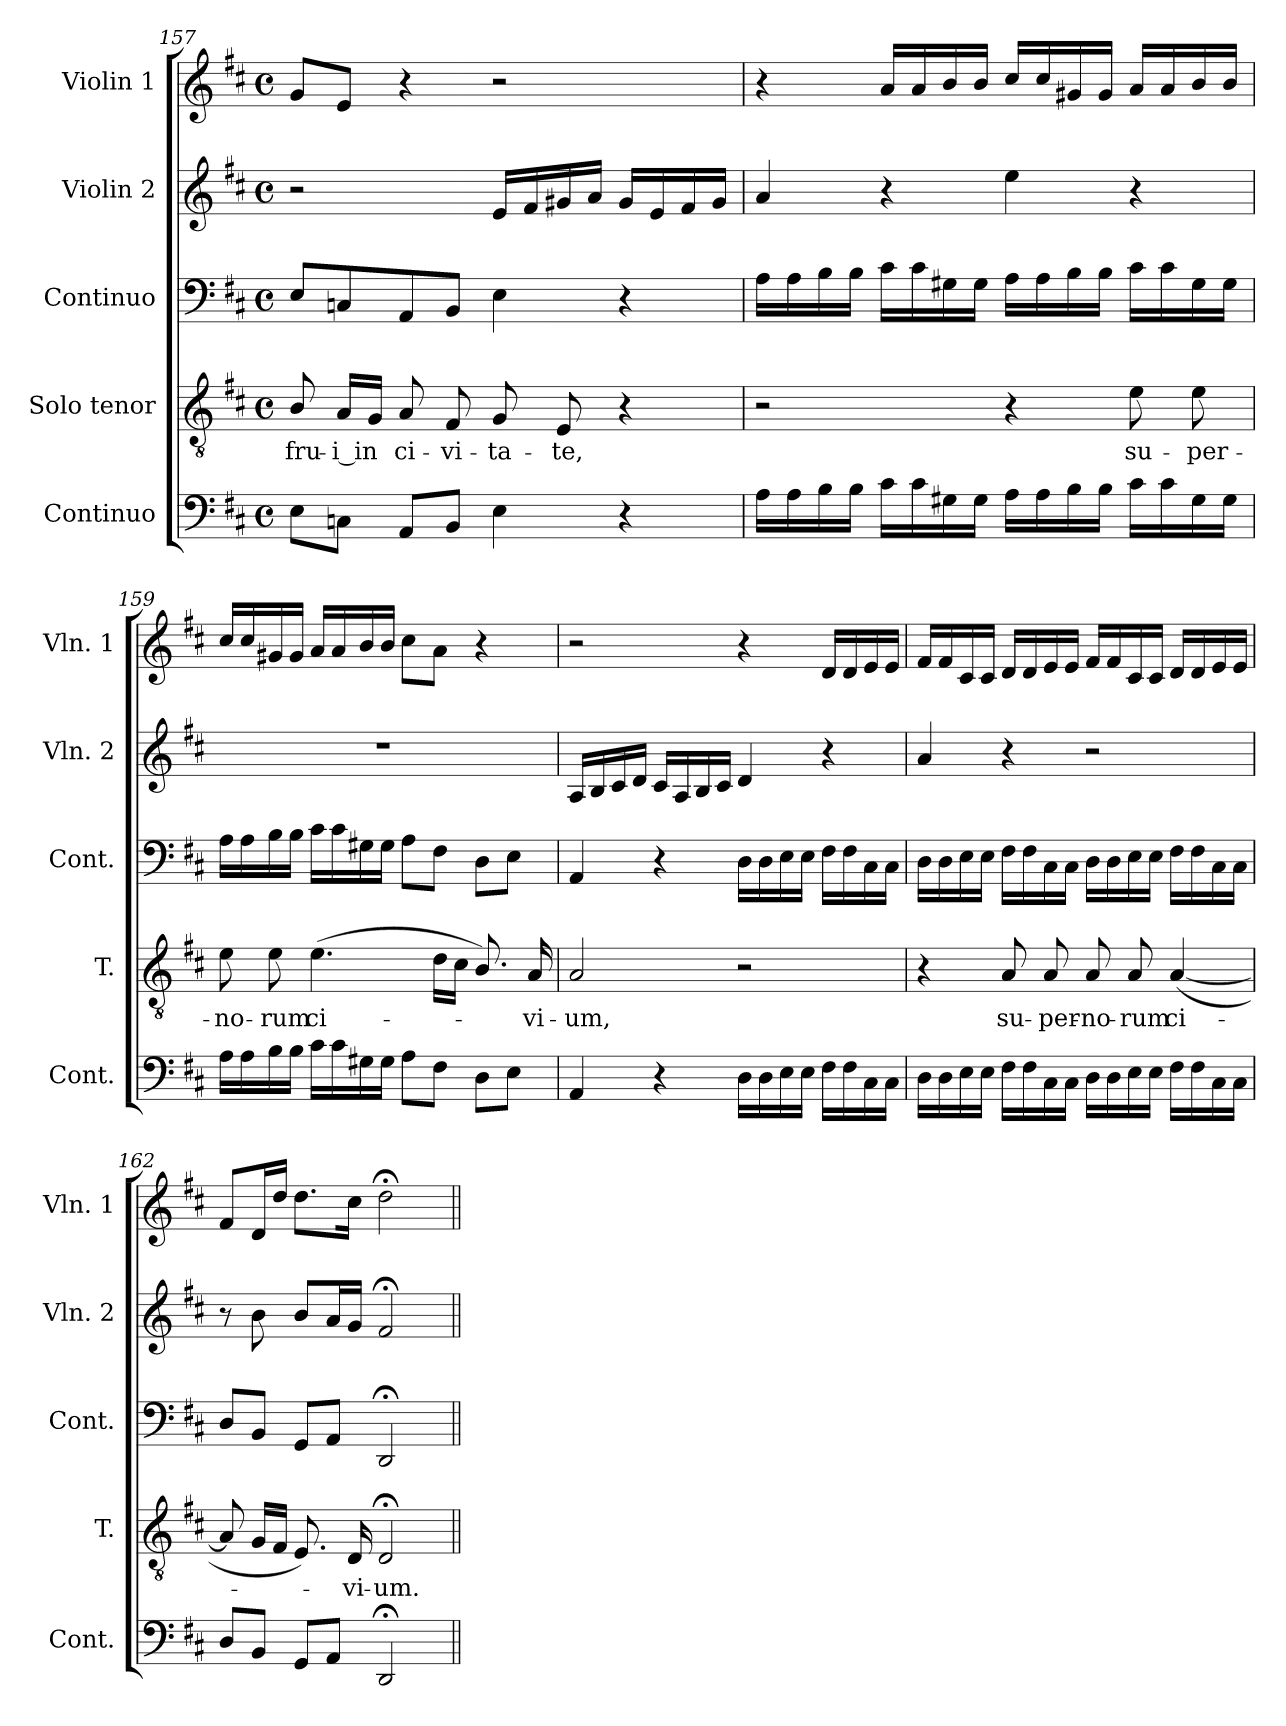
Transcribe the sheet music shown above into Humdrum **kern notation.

**kern	**kern	**text	**kern	**kern	**kern
*part5	*part4	*part4	*part3	*part2	*part1
*staff5	*staff4	*staff4	*staff3	*staff2	*staff1
*I"Continuo	*I"Solo tenor	*	*I"Continuo	*I"Violin 2	*I"Violin 1
*I'Cont.	*I'T.	*	*I'Cont.	*I'Vln. 2	*I'Vln. 1
*clefF4	*clefGv2	*	*clefF4	*clefG2	*clefG2
*	*ITrd7c12	*	*	*	*
*k[f#c#]	*k[f#c#]	*	*k[f#c#]	*k[f#c#]	*k[f#c#]
*D:	*D:	*	*D:	*D:	*D:
*M4/4	*M4/4	*	*M4/4	*M4/4	*M4/4
*met(c)	*met(c)	*	*met(c)	*met(c)	*met(c)
=157	=157	=157	=157	=157	=157
!	!	!LO:LY:b:color=#000000	!	!	!
8Ei\L	8BBi/	fru-	8Ei/L	2r	8gi/L
!	!	!LO:LY:b:color=#000000	!	!	!
8Cni\J	16AAi/LL	-i_in	8Cni/	.	8ei/J
.	16GGi/JJ	.	.	.	.
!	!	!LO:LY:b:color=#000000	!	!	!
8AAi/L	8AAi/	ci-	8AAi/	.	4r
!	!	!LO:LY:b:color=#000000	!	!	!
8BBi/J	8FF#i/	-vi-	8BBi/J	.	.
!	!	!LO:LY:b:color=#000000	!	!	!
4Ei\	8GGi/	-ta-	4Ei\	16ei/LL	2r
.	.	.	.	16f#i/	.
!	!	!LO:LY:b:color=#000000	!	!	!
.	8EEi/	-te,	.	16g#Xi/	.
.	.	.	.	16ai/JJ	.
4r	4r	.	4r	16g#i/LL	.
.	.	.	.	16ei/	.
.	.	.	.	16f#i/	.
.	.	.	.	16g#i/JJ	.
=158	=158	=158	=158	=158	=158
16Ai\LL	2r	.	16Ai\LL	4ai/	4r
16Ai\	.	.	16Ai\	.	.
16Bi\	.	.	16Bi\	.	.
16Bi\JJ	.	.	16Bi\JJ	.	.
16c#i\LL	.	.	16c#i\LL	4r	16ai/LL
16c#i\	.	.	16c#i\	.	16ai/
16G#Xi\	.	.	16G#Xi\	.	16bi/
16G#i\JJ	.	.	16G#i\JJ	.	16bi/JJ
16Ai\LL	4r	.	16Ai\LL	4eei\	16cc#i/LL
16Ai\	.	.	16Ai\	.	16cc#i/
16Bi\	.	.	16Bi\	.	16g#Xi/
16Bi\JJ	.	.	16Bi\JJ	.	16g#i/JJ
!	!	!LO:LY:b:color=#000000	!	!	!
16c#i\LL	8Ei\	su-	16c#i\LL	4r	16ai/LL
16c#i\	.	.	16c#i\	.	16ai/
!	!	!LO:LY:b:color=#000000	!	!	!
16G#i\	8Ei\	-per-	16G#i\	.	16bi/
16G#i\JJ	.	.	16G#i\JJ	.	16bi/JJ
!!LO:PB:g=z
=159	=159	=159	=159	=159	=159
!	!	!LO:LY:b:color=#000000	!	!	!
16Ai\LL	8Ei\	-no-	16Ai\LL	1r	16cc#i/LL
16Ai\	.	.	16Ai\	.	16cc#i/
!	!	!LO:LY:b:color=#000000	!	!	!
16Bi\	8Ei\	-rum	16Bi\	.	16g#Xi/
16Bi\JJ	.	.	16Bi\JJ	.	16g#i/JJ
!	!	!LO:LY:b:color=#000000	!	!	!
16c#i\LL	(4.Ei\	ci-	16c#i\LL	.	16ai/LL
16c#i\	.	.	16c#i\	.	16ai/
16G#Xi\	.	.	16G#Xi\	.	16bi/
16G#i\JJ	.	.	16G#i\JJ	.	16bi/JJ
8Ai\L	.	.	8Ai\L	.	8cc#i\L
8F#i\J	16Di\LL	.	8F#i\J	.	8ai\J
.	16C#i\JJ	.	.	.	.
8Di\L	8.BBi/)	.	8Di\L	.	4r
8Ei\J	.	.	8Ei\J	.	.
!	!	!LO:LY:b:color=#000000	!	!	!
.	16AAi/	-vi-	.	.	.
=160	=160	=160	=160	=160	=160
!	!	!LO:LY:b:color=#000000	!	!	!
4AAi/	2AAi/	-um,	4AAi/	16Ai/LL	2r
.	.	.	.	16Bi/	.
.	.	.	.	16c#i/	.
.	.	.	.	16di/JJ	.
4r	.	.	4r	16c#i/LL	.
.	.	.	.	16Ai/	.
.	.	.	.	16Bi/	.
.	.	.	.	16c#i/JJ	.
16Di\LL	2r	.	16Di\LL	4di/	4r
16Di\	.	.	16Di\	.	.
16Ei\	.	.	16Ei\	.	.
16Ei\JJ	.	.	16Ei\JJ	.	.
16F#i\LL	.	.	16F#i\LL	4r	16di/LL
16F#i\	.	.	16F#i\	.	16di/
16C#i\	.	.	16C#i\	.	16ei/
16C#i\JJ	.	.	16C#i\JJ	.	16ei/JJ
!!LO:LB:g=z
=161	=161	=161	=161	=161	=161
16Di\LL	4r	.	16Di\LL	4ai/	16f#i/LL
16Di\	.	.	16Di\	.	16f#i/
16Ei\	.	.	16Ei\	.	16c#i/
16Ei\JJ	.	.	16Ei\JJ	.	16c#i/JJ
!	!	!LO:LY:b:color=#000000	!	!	!
16F#i\LL	8AAi/	su-	16F#i\LL	4r	16di/LL
16F#i\	.	.	16F#i\	.	16di/
!	!	!LO:LY:b:color=#000000	!	!	!
16C#i\	8AAi/	-per-	16C#i\	.	16ei/
16C#i\JJ	.	.	16C#i\JJ	.	16ei/JJ
!	!	!LO:LY:b:color=#000000	!	!	!
16Di\LL	8AAi/	-no-	16Di\LL	2r	16f#i/LL
16Di\	.	.	16Di\	.	16f#i/
!	!	!LO:LY:b:color=#000000	!	!	!
16Ei\	8AAi/	-rum	16Ei\	.	16c#i/
16Ei\JJ	.	.	16Ei\JJ	.	16c#i/JJ
!	!	!LO:LY:b:color=#000000	!	!	!
16F#i\LL	([<4AAi/	ci-	16F#i\LL	.	16di/LL
16F#i\	.	.	16F#i\	.	16di/
16C#i\	.	.	16C#i\	.	16ei/
16C#i\JJ	.	.	16C#i\JJ	.	16ei/JJ
=162	=162	=162	=162	=162	=162
8Di/L	8AAi/]	.	8Di/L	8r	8f#i/L
8BBi/J	16GGi/LL	.	8BBi/J	8bi\	16di/L
.	16FF#i/JJ	.	.	.	16ddi/JJ
8GGi/L	8.EEi/)	.	8GGi/L	8bi/L	8.ddi\L
8AAi/J	.	.	8AAi/J	16ai/L	.
!	!	!LO:LY:b:color=#000000	!	!	!
.	16DDi/	-vi-	.	16gi/JJ	16cc#i\Jk
!	!	!LO:LY:b:color=#000000	!	!	!
2DD;i/	2DD;i/	-um.	2DD;i/	2f#;i/	2dd;i\
=||	=||	=||	=||	=||	=||
*-	*-	*-	*-	*-	*-
